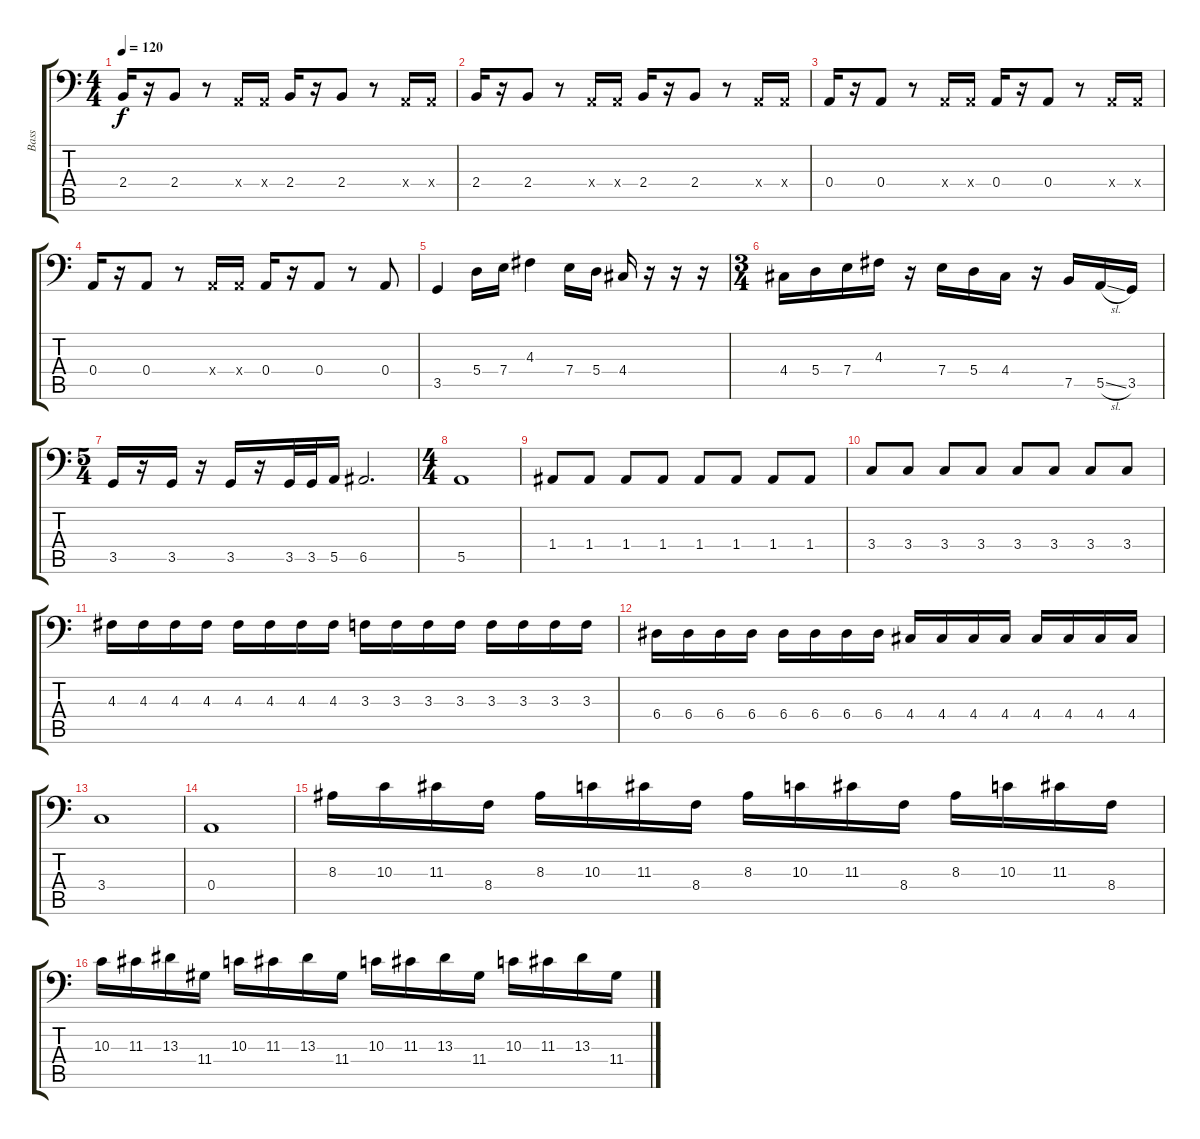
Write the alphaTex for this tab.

\track ("Bass" "Bass") {instrument electricbassfinger}
\staff {score tabs}
\tuning (C3 G2 D2 A1 E1 B0) {hide}
\ts (4 4)
\tempo 120
\clef f4
\ks c
2.4.16{dy f} r.16 2.4.8 r.8 0.4{x}.16 0.4{x}.16 2.4.16 r.16 2.4.8 r.8 0.4{x}.16 0.4{x}.16 |
2.4.16 r.16 2.4.8 r.8 0.4{x}.16 0.4{x}.16 2.4.16 r.16 2.4.8 r.8 0.4{x}.16 0.4{x}.16 |
0.4.16 r.16 0.4.8 r.8 0.4{x}.16 0.4{x}.16 0.4.16 r.16 0.4.8 r.8 0.4{x}.16 0.4{x}.16 |
0.4.16 r.16 0.4.8 r.8 0.4{x}.16 0.4{x}.16 0.4.16 r.16 0.4.8 r.8 0.4.8 |
3.5.4 5.4.16 7.4.16 4.3.4 7.4.16 5.4.16 4.4.16 r.16 r.16 r.16 |
\ts (3 4)
4.4.16 5.4.16 7.4.16 4.3.16 r.16 7.4.16 5.4.16 4.4.16 r.16 7.5.16 5.5{sl}.16 3.5.16 |
\ts (5 4)
3.5.16 r.16 3.5.16 r.16 3.5.16 r.16 3.5.32 3.5.32 5.5.16 6.5.2{d} |
\ts (4 4)
5.5.1 |
1.4.8 1.4.8 1.4.8 1.4.8 1.4.8 1.4.8 1.4.8 1.4.8 |
3.4.8 3.4.8 3.4.8 3.4.8 3.4.8 3.4.8 3.4.8 3.4.8 |
4.3.16 4.3.16 4.3.16 4.3.16 4.3.16 4.3.16 4.3.16 4.3.16 3.3.16 3.3.16 3.3.16 3.3.16 3.3.16 3.3.16 3.3.16 3.3.16 |
6.4.16 6.4.16 6.4.16 6.4.16 6.4.16 6.4.16 6.4.16 6.4.16 4.4.16 4.4.16 4.4.16 4.4.16 4.4.16 4.4.16 4.4.16 4.4.16 |
3.4.1 |
0.4.1 |
8.3.16 10.3.16 11.3.16 8.4.16 8.3.16 10.3.16 11.3.16 8.4.16 8.3.16 10.3.16 11.3.16 8.4.16 8.3.16 10.3.16 11.3.16 8.4.16 |
10.3.16 11.3.16 13.3.16 11.4.16 10.3.16 11.3.16 13.3.16 11.4.16 10.3.16 11.3.16 13.3.16 11.4.16 10.3.16 11.3.16 13.3.16 11.4.16
